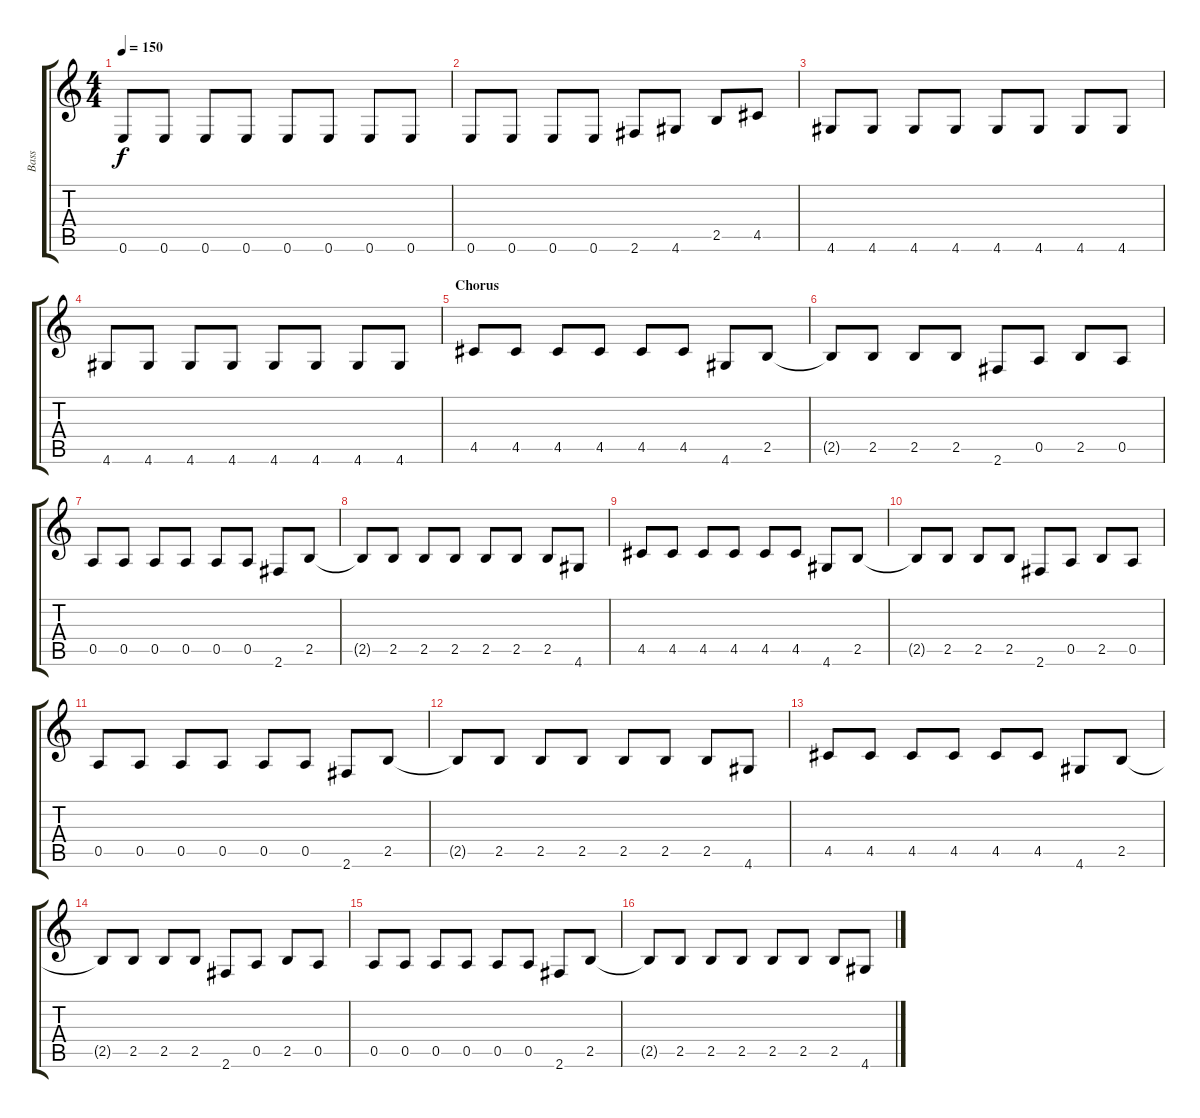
\track ("Bass" "Bass") {instrument electricbasspick}
\staff {score tabs}
\tuning (E4 B3 G3 D3 A2 E2) {hide}
\ts (4 4)
\tempo 150
\clef g2
\ks c
0.6.8{dy f} 0.6.8 0.6.8 0.6.8 0.6.8 0.6.8 0.6.8 0.6.8 |
0.6.8 0.6.8 0.6.8 0.6.8 2.6.8 4.6.8 2.5.8 4.5.8 |
4.6.8 4.6.8 4.6.8 4.6.8 4.6.8 4.6.8 4.6.8 4.6.8 |
4.6.8 4.6.8 4.6.8 4.6.8 4.6.8 4.6.8 4.6.8 4.6.8 |
\section ("" "Chorus")
4.5.8 4.5.8 4.5.8 4.5.8 4.5.8 4.5.8 4.6.8 2.5.8 |
2.5{t}.8 2.5.8 2.5.8 2.5.8 2.6.8 0.5.8 2.5.8 0.5.8 |
0.5.8 0.5.8 0.5.8 0.5.8 0.5.8 0.5.8 2.6.8 2.5.8 |
2.5{t}.8 2.5.8 2.5.8 2.5.8 2.5.8 2.5.8 2.5.8 4.6.8 |
\section ("" "")
4.5.8 4.5.8 4.5.8 4.5.8 4.5.8 4.5.8 4.6.8 2.5.8 |
2.5{t}.8 2.5.8 2.5.8 2.5.8 2.6.8 0.5.8 2.5.8 0.5.8 |
0.5.8 0.5.8 0.5.8 0.5.8 0.5.8 0.5.8 2.6.8 2.5.8 |
2.5{t}.8 2.5.8 2.5.8 2.5.8 2.5.8 2.5.8 2.5.8 4.6.8 |
\section ("" "")
4.5.8 4.5.8 4.5.8 4.5.8 4.5.8 4.5.8 4.6.8 2.5.8 |
2.5{t}.8 2.5.8 2.5.8 2.5.8 2.6.8 0.5.8 2.5.8 0.5.8 |
0.5.8 0.5.8 0.5.8 0.5.8 0.5.8 0.5.8 2.6.8 2.5.8 |
2.5{t}.8 2.5.8 2.5.8 2.5.8 2.5.8 2.5.8 2.5.8 4.6.8
